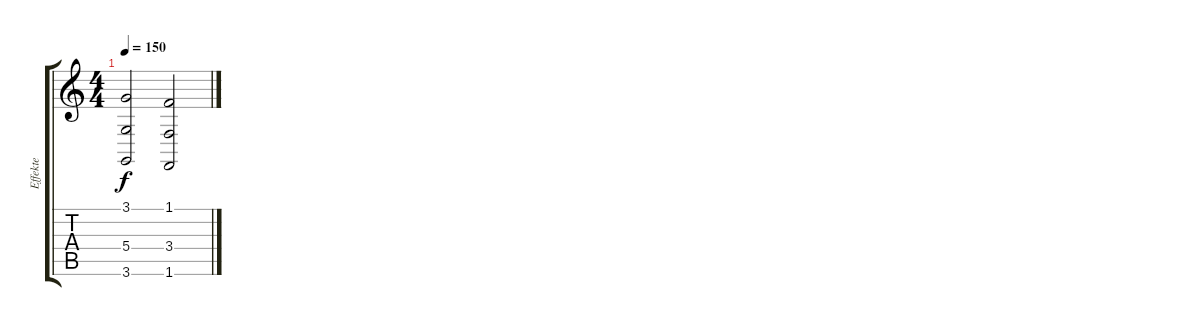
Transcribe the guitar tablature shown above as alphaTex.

\track ("Effekte" "Effekte") {instrument lead1square}
\staff {score tabs}
\tuning (E4 B3 G3 D3 A2 E2) {hide}
\ts (4 4)
\tempo 150
\clef g2
\ks c
(3.1 5.4 3.6).2{dy f} (1.1 3.4 1.6).2
